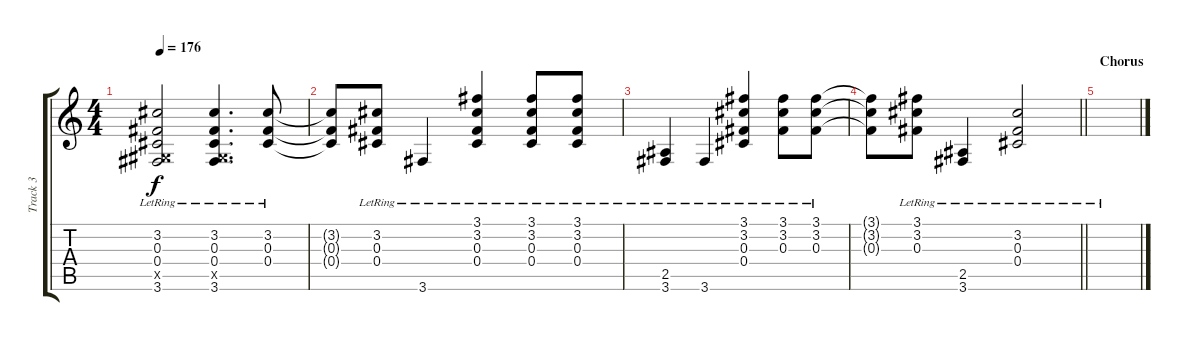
\track ("Track 3" "Track 3") {instrument acousticguitarsteel}
\staff {score tabs}
\tuning (Eb4 Bb3 Gb3 Db3 Ab2 Eb2) {hide}
\ts (4 4)
\tempo 176
\clef g2
\ks c
(3.2{lr} 0.3{lr} 0.4{lr} 0.5{x} 3.6{lr}).2{dy f} (3.2{lr} 0.3{lr} 0.4{lr} 0.5{x} 3.6{lr}).4{d} (3.2{lr} 0.3{lr} 0.4{lr}).8 |
(3.2{t} 0.3{t} 0.4{t}).8 (3.2{lr} 0.3{lr} 0.4{lr}).8 3.6{lr}.4 (3.1{lr} 3.2{lr} 0.3{lr} 0.4{lr}).4 (3.1{lr} 3.2{lr} 0.3{lr} 0.4{lr}).8 (3.1{lr} 3.2{lr} 0.3{lr} 0.4{lr}).8 |
(2.5{lr} 3.6{lr}).4 3.6{lr}.4 (3.1{lr} 3.2{lr} 0.3{lr} 0.4{lr}).4 (3.1{lr} 3.2{lr} 0.3{lr}).8 (3.1{lr} 3.2{lr} 0.3{lr}).8 |
\barLineRight lightlight
(3.1{t} 3.2{t} 0.3{t}).8 (3.1{lr} 3.2{lr} 0.3{lr}).8 (2.5{lr} 3.6{lr}).4 (3.2{lr} 0.3{lr} 0.4{lr}).2 |
\section ("" "Chorus")
